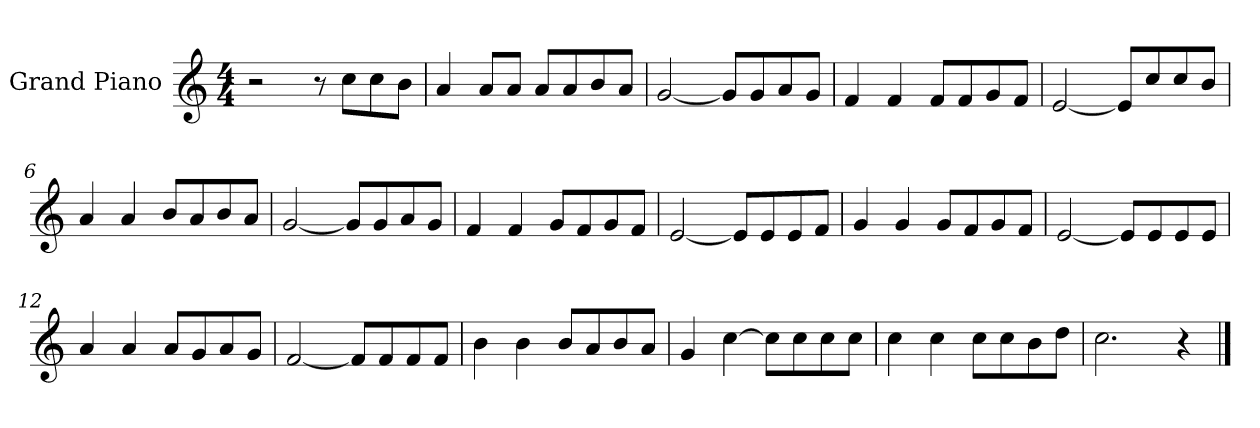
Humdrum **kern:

**kern
*part1
*staff1
*I"Grand Piano
*I'Pno
*clefG2
*k[]
*M4/4
=1
2r
8r
*MM100
8cc\L
8cc\
8b\J
=2
4a/
8a/L
8a/J
8a/L
8a/
8b/
8a/J
=3
[2g/
8g/L]
8g/
8a/
8g/J
=4
4f/
4f/
8f/L
8f/
8g/
8f/J
=5
[2e/
8e/L]
8cc/
8cc/
8b/J
=6
4a/
4a/
8b/L
8a/
8b/
8a/J
=7
[2g/
8g/L]
8g/
8a/
8g/J
!!LO:LB:g=z
=8
4f/
4f/
8g/L
8f/
8g/
8f/J
=9
[2e/
8e/L]
8e/
8e/
8f/J
=10
4g/
4g/
8g/L
8f/
8g/
8f/J
=11
[2e/
8e/L]
8e/
8e/
8e/J
=12
4a/
4a/
8a/L
8g/
8a/
8g/J
=13
[2f/
8f/L]
8f/
8f/
8f/J
=14
4b\
4b\
8b/L
8a/
8b/
8a/J
=15
4g/
[4cc\
8cc\L]
8cc\
8cc\
8cc\J
!!LO:LB:g=z
=16
4cc\
4cc\
8cc\L
8cc\
8b\
8dd\J
=17
2.cc\
4r
==
*-
